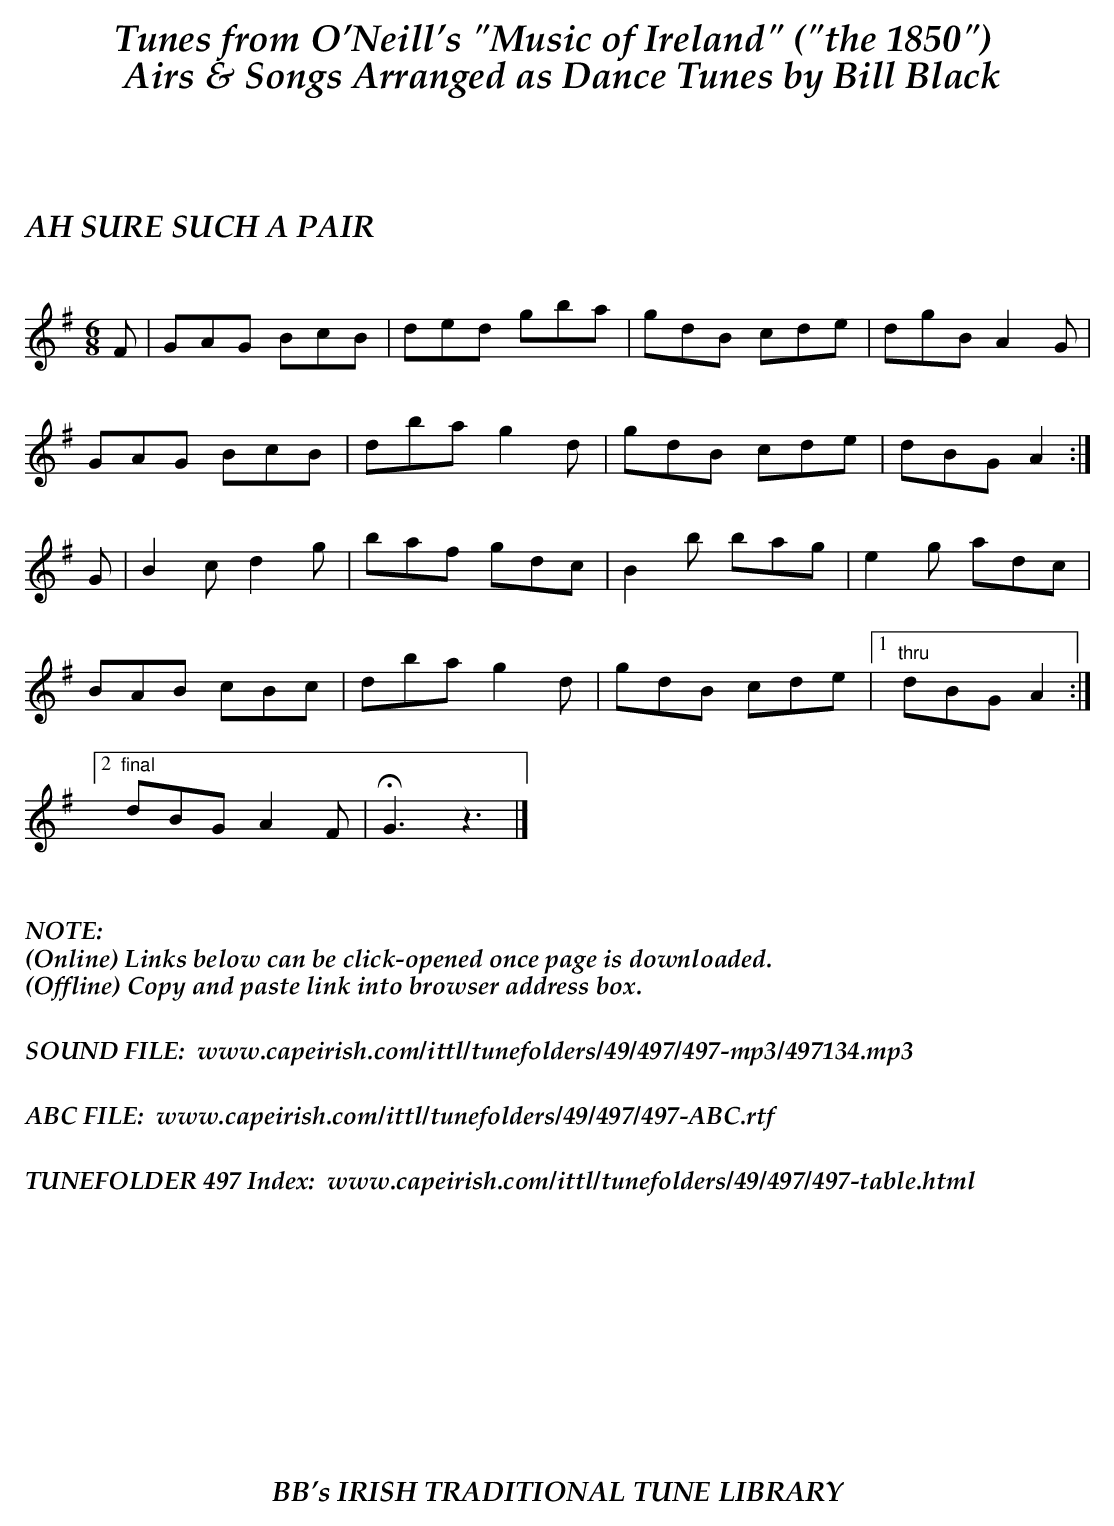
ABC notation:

X:1
T:AH SURE SUCH A PAIR
M:6/8
L:1/8
K:G
F|GAG BcB|ded gba|gdB cde|dgB A2G|
GAG BcB|dba g2d|gdB cde|dBG A2:|
G|B2c d2g|baf gdc|B2b bag|e2g adc|
BAB cBc|dba g2d|gdB cde|1 "thru"dBG A2:|
[2 "final"dBG A2F|HG3z3|]
%%vskip .3in
%%textoption left
%%textfont "Palatino-BoldItalic" 16
%%begintext
%%NOTE:
(Online) Links below can be click-opened once page is downloaded.
(Offline) Copy and paste link into browser address box.
%%
%%
SOUND FILE:  www.capeirish.com/ittl/tunefolders/49/497/497-mp3/497134.mp3
%%
%%
ABC FILE:  www.capeirish.com/ittl/tunefolders/49/497/497-ABC.rtf
%%
%%
TUNEFOLDER 497 Index:  www.capeirish.com/ittl/tunefolders/49/497/497-table.html
